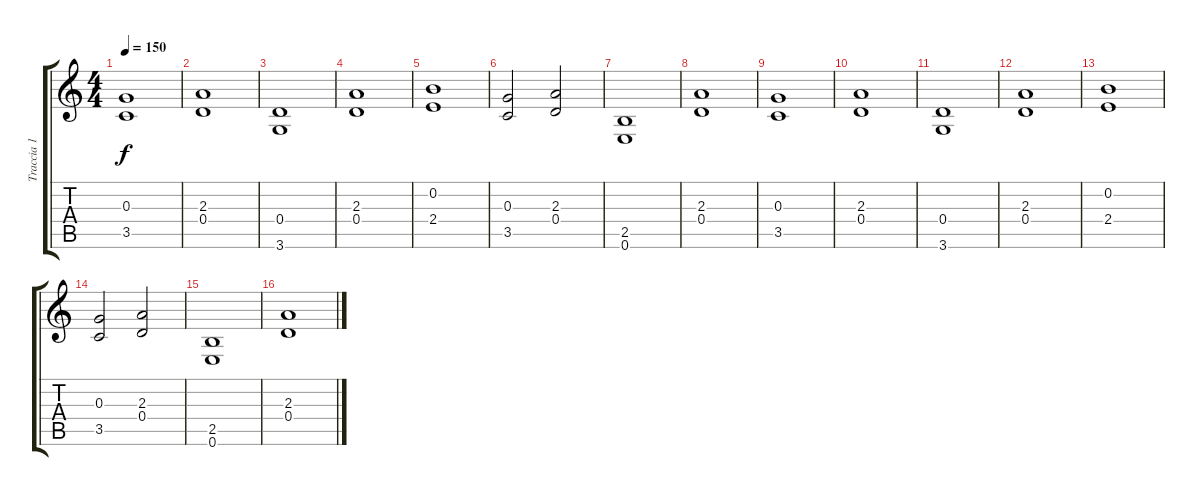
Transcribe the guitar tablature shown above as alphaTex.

\track ("Traccia 1" "Traccia 1") {instrument distortionguitar}
\staff {score tabs}
\tuning (E4 B3 G3 D3 A2 E2) {hide}
\ts (4 4)
\tempo 150
\clef g2
\ks c
(0.3 3.5).1{dy f} |
(2.3 0.4).1 |
(0.4 3.6).1 |
(2.3 0.4).1 |
(0.2 2.4).1 |
(0.3 3.5).2 (2.3 0.4).2 |
(2.5 0.6).1 |
(2.3 0.4).1 |
(0.3 3.5).1 |
(2.3 0.4).1 |
(0.4 3.6).1 |
(2.3 0.4).1 |
(0.2 2.4).1 |
(0.3 3.5).2 (2.3 0.4).2 |
(2.5 0.6).1 |
(2.3 0.4).1
